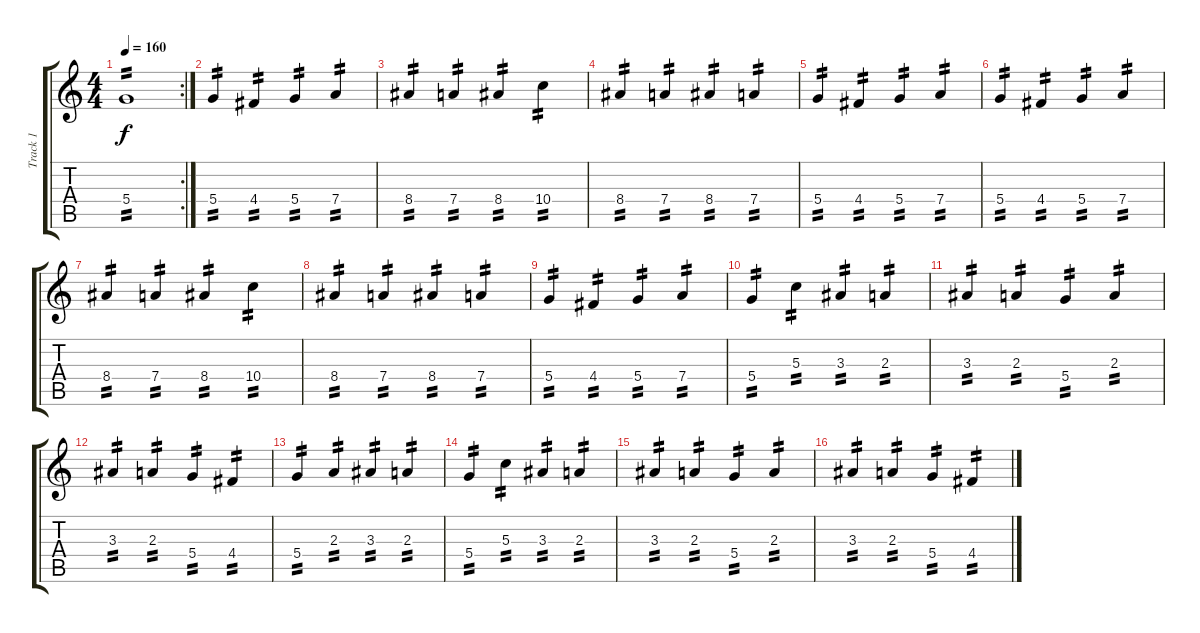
\track ("Track 1" "Track 1") {instrument distortionguitar}
\staff {score tabs}
\tuning (E4 B3 G3 D3 A2 E2) {hide}
\rc 2
\ts (4 4)
\tempo 160
\clef g2
\ks c
5.4.1{tp 2 dy f} |
5.4.4{tp 2} 4.4.4{tp 2} 5.4.4{tp 2} 7.4.4{tp 2} |
8.4.4{tp 2} 7.4.4{tp 2} 8.4.4{tp 2} 10.4.4{tp 2} |
8.4.4{tp 2} 7.4.4{tp 2} 8.4.4{tp 2} 7.4.4{tp 2} |
5.4.4{tp 2} 4.4.4{tp 2} 5.4.4{tp 2} 7.4.4{tp 2} |
5.4.4{tp 2} 4.4.4{tp 2} 5.4.4{tp 2} 7.4.4{tp 2} |
8.4.4{tp 2} 7.4.4{tp 2} 8.4.4{tp 2} 10.4.4{tp 2} |
8.4.4{tp 2} 7.4.4{tp 2} 8.4.4{tp 2} 7.4.4{tp 2} |
5.4.4{tp 2} 4.4.4{tp 2} 5.4.4{tp 2} 7.4.4{tp 2} |
5.4.4{tp 2} 5.3.4{tp 2} 3.3.4{tp 2} 2.3.4{tp 2} |
3.3.4{tp 2} 2.3.4{tp 2} 5.4.4{tp 2} 2.3.4{tp 2} |
3.3.4{tp 2} 2.3.4{tp 2} 5.4.4{tp 2} 4.4.4{tp 2} |
5.4.4{tp 2} 2.3.4{tp 2} 3.3.4{tp 2} 2.3.4{tp 2} |
5.4.4{tp 2} 5.3.4{tp 2} 3.3.4{tp 2} 2.3.4{tp 2} |
3.3.4{tp 2} 2.3.4{tp 2} 5.4.4{tp 2} 2.3.4{tp 2} |
3.3.4{tp 2} 2.3.4{tp 2} 5.4.4{tp 2} 4.4.4{tp 2}
